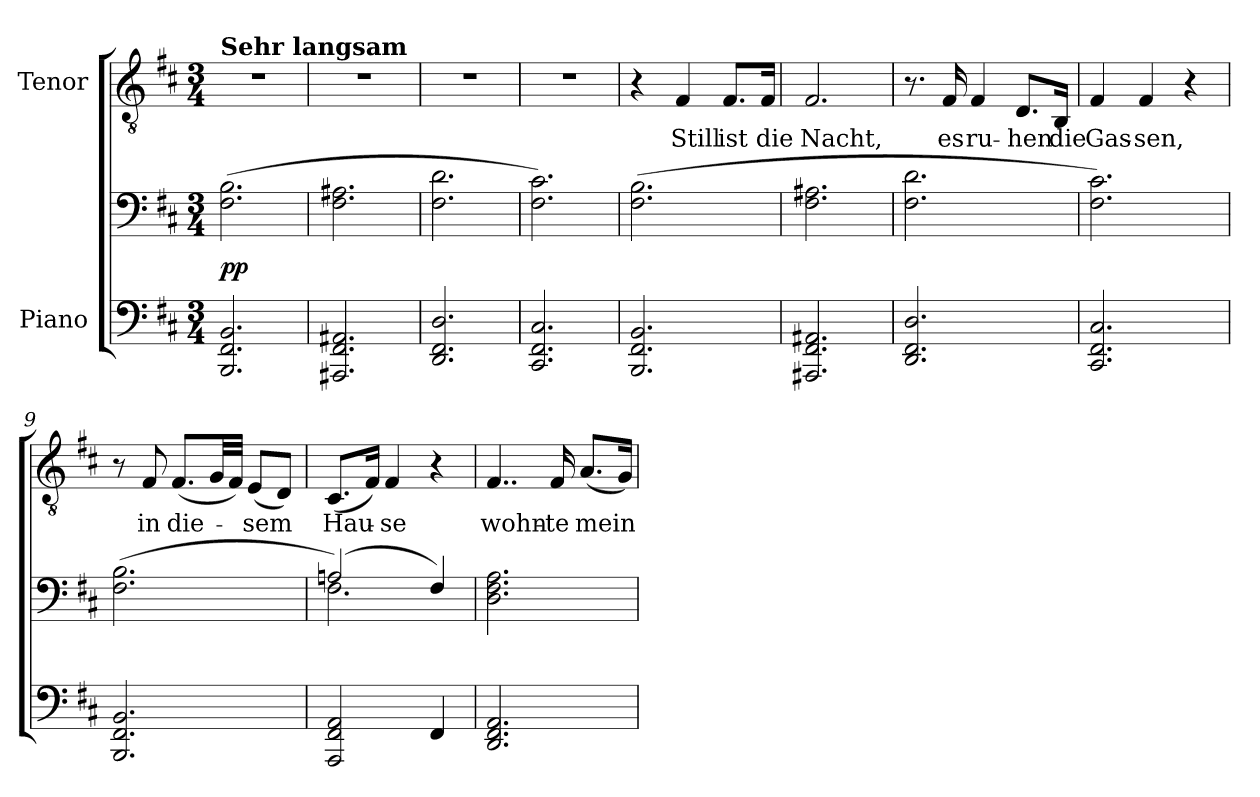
**kern	**kern	**dynam	**kern	**text
*part2	*part2	*part2	*part1	*part1
*staff3	*staff2	*staff2/3	*staff1	*staff1
*I"Piano	*	*	*I"Tenor	*
!!LO:PB:g=z
*clefF4	*clefF4	*	*clefGv2	*
*	*	*	*ITrd7c12	*
*k[f#c#]	*k[f#c#]	*	*k[f#c#]	*
*D:	*D:	*	*D:	*
*M3/4	*M3/4	*	*M3/4	*
*MM60	*MM60	*	*MM60	*
=1	=1	=1	=1	=1
!	!	!	!LO:TX:a:B:t=Sehr langsam	!
!	!	!	!LO:N:vis=1	!
2.BBBi/ 2.FF#i 2.BBi	(2.F#i\ 2.Bi	pp	2.r	.
=2	=2	=2	=2	=2
!	!	!	!LO:N:vis=1	!
2.AAA#Xi/ 2.FF#i 2.AA#Xi	2.F#i\ 2.A#Xi	.	2.r	.
=3	=3	=3	=3	=3
!	!	!	!LO:N:vis=1	!
2.DDi/ 2.FF#i 2.Di	2.F#i\ 2.di	.	2.r	.
=4	=4	=4	=4	=4
!	!	!	!LO:N:vis=1	!
2.CC#i/ 2.FF#i 2.C#i	2.F#i\ 2.c#i)	.	2.r	.
=5	=5	=5	=5	=5
2.BBBi/ 2.FF#i 2.BBi	(2.F#i\ 2.Bi	.	4r	.
!	!	!	!	!LO:LY:b:color=#000000
.	.	.	4FF#i/	Still
!	!	!	!	!LO:LY:b:color=#000000
.	.	.	8.FF#i/L	ist
!	!	!	!	!LO:LY:b:color=#000000
.	.	.	16FF#i/Jk	die
=6	=6	=6	=6	=6
!	!	!	!	!LO:LY:b:color=#000000
2.AAA#Xi/ 2.FF#i 2.AA#Xi	2.F#i\ 2.A#Xi	.	2.FF#i/	Nacht,
=7	=7	=7	=7	=7
2.DDi/ 2.FF#i 2.Di	2.F#i\ 2.di	.	8.r	.
!	!	!	!	!LO:LY:b:color=#000000
.	.	.	16FF#i/	es
!	!	!	!	!LO:LY:b:color=#000000
.	.	.	4FF#i/	ru-
!	!	!	!	!LO:LY:b:color=#000000
.	.	.	8.DDi/L	-hen
!	!	!	!	!LO:LY:b:color=#000000
.	.	.	16BBBi/Jk	die
!!LO:LB:g=z
=8	=8	=8	=8	=8
!	!	!	!	!LO:LY:b:color=#000000
2.CC#i/ 2.FF#i 2.C#i	2.F#i\ 2.c#i)	.	4FF#i/	Gas-
!	!	!	!	!LO:LY:b:color=#000000
.	.	.	4FF#i/	-sen,
.	.	.	4r	.
=9	=9	=9	=9	=9
2.BBBi/ 2.FF#i 2.BBi	(2.F#i\ 2.Bi	.	8r	.
!	!	!	!	!LO:LY:b:color=#000000
.	.	.	8FF#i/	in
!	!	!	!	!LO:LY:b:color=#000000
.	.	.	(8.FF#i/L	die-
.	.	.	32GGi/LL	.
.	.	.	32FF#i/JJJ)	.
!	!	!	!	!LO:LY:b:color=#000000
.	.	.	(8EEi/L	-sem
.	.	.	8DDi/J)	.
=10	=10	=10	=10	=10
*	*^	*	*	*
!	!	!	!	!	!LO:LY:b:color=#000000
2AAAi/ 2FF#i 2AAi	(2Ani/)	2.F#i\	.	(8.CC#i/L	Hau-
.	.	.	.	16FF#i/Jk)	.
!	!	!	!	!	!LO:LY:b:color=#000000
.	.	.	.	4FF#i/	-se
4FF#i/	4F#i/)	.	.	4r	.
*	*v	*v	*	*	*
=11	=11	=11	=11	=11
!	!	!	!	!LO:LY:b:color=#000000
2.DDi/ 2.FF#i 2.AAi	2.Di\ 2.F#i 2.Ai	.	4..FF#i/	wohn-
!	!	!	!	!LO:LY:b:color=#000000
.	.	.	16FF#i/	-te
!	!	!	!	!LO:LY:b:color=#000000
.	.	.	(8.AAi/L	mein
.	.	.	16GGi/Jk)	.
=	=	=	=	=
*-	*-	*-	*-	*-
